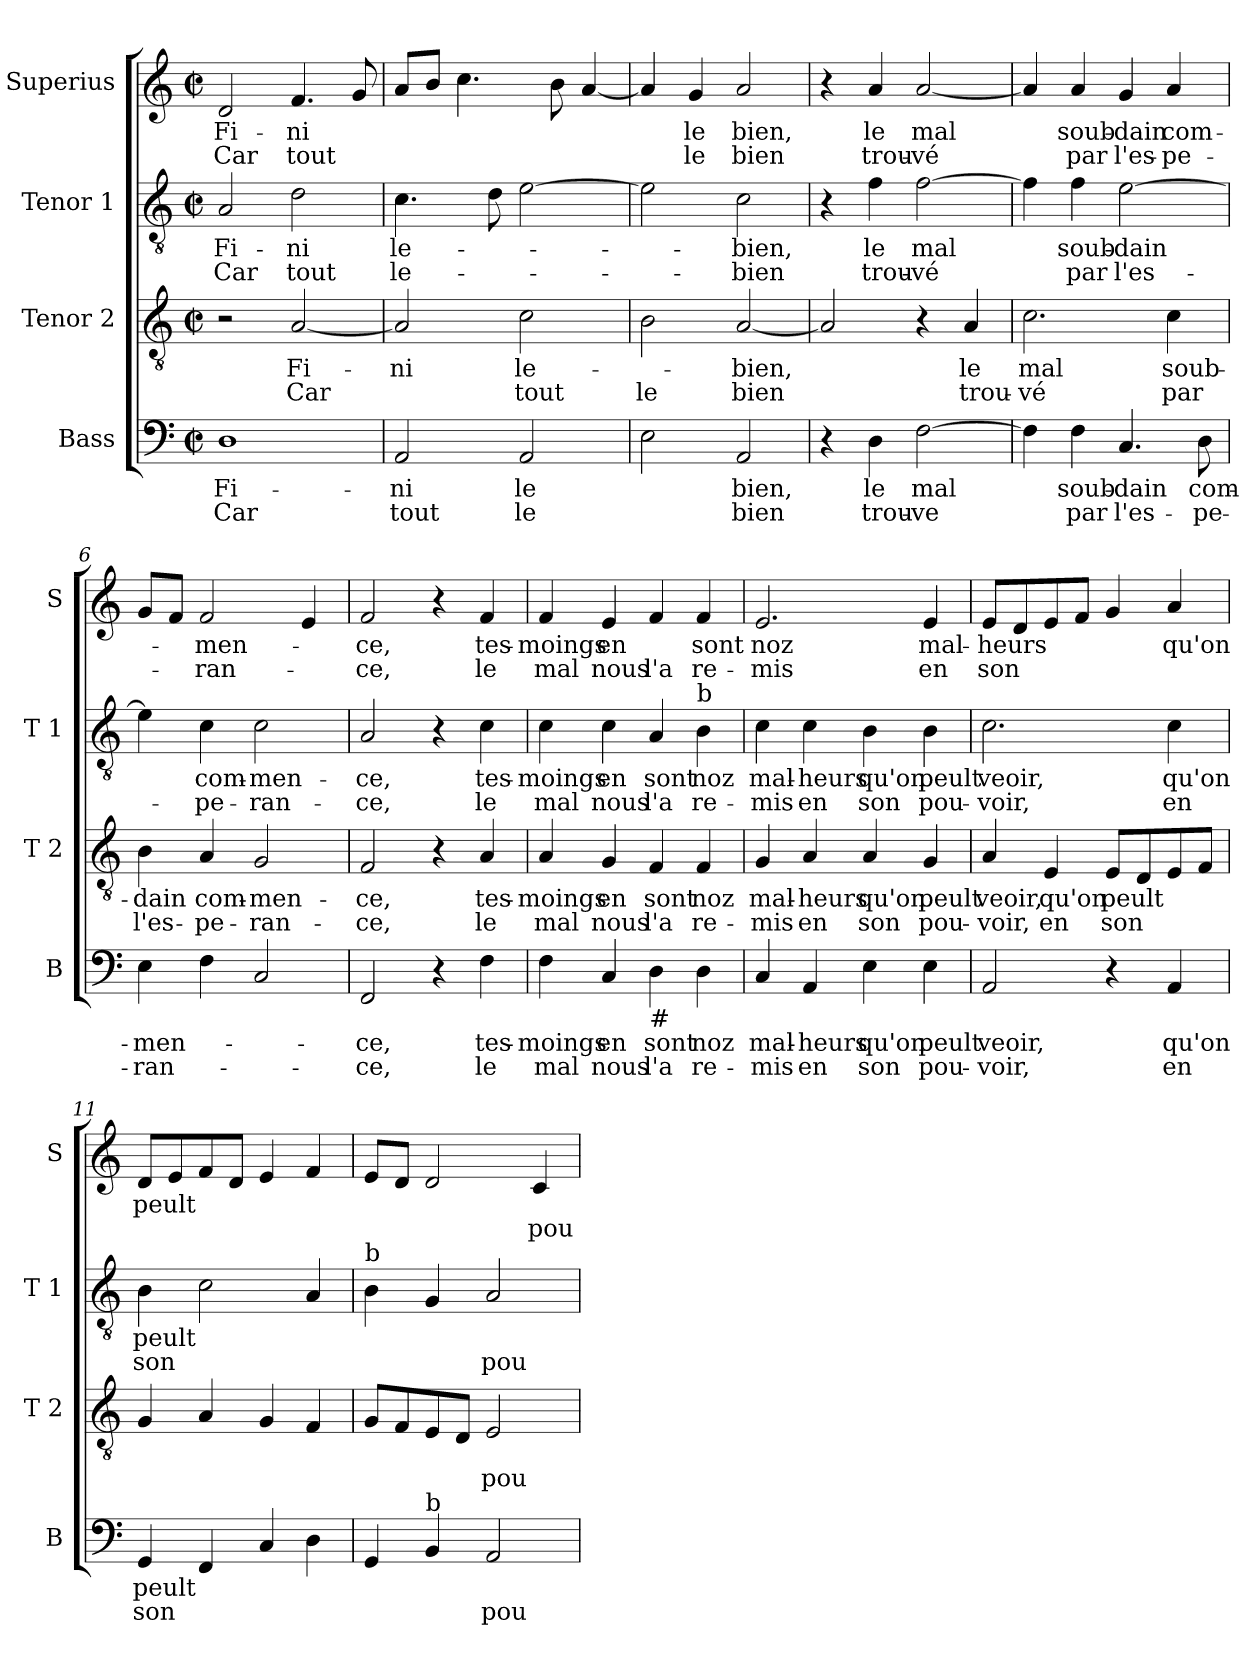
**kern	**text	**text	**kern	**text	**text	**kern	**text	**text	**kern	**text	**text
*part4	*part4	*part4	*part3	*part3	*part3	*part2	*part2	*part2	*part1	*part1	*part1
*staff4	*staff4	*staff4	*staff3	*staff3	*staff3	*staff2	*staff2	*staff2	*staff1	*staff1	*staff1
*I"Bass	*	*	*I"Tenor 2	*	*	*I"Tenor 1	*	*	*I"Superius	*	*
*I'B	*	*	*I'T 2	*	*	*I'T 1	*	*	*I'S	*	*
*clefF4	*	*	*clefGv2	*	*	*clefGv2	*	*	*clefG2	*	*
*k[]	*	*	*k[]	*	*	*k[]	*	*	*k[]	*	*
*C:	*	*	*C:	*	*	*C:	*	*	*C:	*	*
*M2/2	*	*	*M2/2	*	*	*M2/2	*	*	*M2/2	*	*
*met(c|)	*	*	*met(c|)	*	*	*met(c|)	*	*	*met(c|)	*	*
=1	=1	=1	=1	=1	=1	=1	=1	=1	=1	=1	=1
1D	Fi-	Car	2r	.	.	2A/	Fi-	Car	2d/	Fi-	Car
.	.	.	[2A/	Fi-	Car	2d\	-ni	tout	4.f/	-ni	tout
.	.	.	.	.	.	.	.	.	8g/	.	.
=2	=2	=2	=2	=2	=2	=2	=2	=2	=2	=2	=2
2AA/	-ni	tout	2A/]	-ni	.	4.c\	le-	le-	8a/L	.	.
.	.	.	.	.	.	.	.	.	8b/J	.	.
.	.	.	.	.	.	.	.	.	4.cc\	.	.
.	.	.	.	.	.	8d\	.	.	.	.	.
2AA/	le	le	2c\	le-	tout	[2e\	.	.	.	.	.
.	.	.	.	.	.	.	.	.	8b\	.	.
.	.	.	.	.	.	.	.	.	[4a/	.	.
=3	=3	=3	=3	=3	=3	=3	=3	=3	=3	=3	=3
2E\	.	.	2B\	.	le	2e\]	.	.	4a/]	.	.
.	.	.	.	.	.	.	.	.	4g/	le	le
2AA/	bien,	bien	[2A/	-bien,	bien	2c\	-bien,	-bien	2a/	bien,	bien
=4	=4	=4	=4	=4	=4	=4	=4	=4	=4	=4	=4
4r	.	.	2A/]	.	.	4r	.	.	4r	.	.
4D\	le	trou-	.	.	.	4f\	le	trou-	4a/	le	trou-
[2F\	mal	-ve	4r	.	.	[2f\	mal	-vé	[2a/	mal	-vé
.	.	.	4A/	le	trou-	.	.	.	.	.	.
=5	=5	=5	=5	=5	=5	=5	=5	=5	=5	=5	=5
4F\]	.	.	2.c\	mal	-vé	4f\]	.	.	4a/]	.	.
4F\	soub-	par	.	.	.	4f\	soub-	par	4a/	soub-	par
4.C/	-dain	l'es-	.	.	.	[2e\	-dain	l'es-	4g/	-dain	l'es-
.	.	.	4c\	soub-	par	.	.	.	4a/	com-	-pe-
8D\	com-	-pe-	.	.	.	.	.	.	.	.	.
!!LO:LB:g=z
=6	=6	=6	=6	=6	=6	=6	=6	=6	=6	=6	=6
4E\	-men-	-ran-	4B\	-dain	l'es-	4e\]	.	.	8g/L	.	.
.	.	.	.	.	.	.	.	.	8f/J	.	.
4F\	.	.	4A/	com-	-pe-	4c\	com-	-pe-	2f/	-men-	-ran-
2C/	.	.	2G/	-men-	-ran-	2c\	-men-	-ran-	.	.	.
.	.	.	.	.	.	.	.	.	4e/	.	.
=7	=7	=7	=7	=7	=7	=7	=7	=7	=7	=7	=7
2FF/	-ce,	-ce,	2F/	-ce,	-ce,	2A/	-ce,	-ce,	2f/	-ce,	-ce,
4r	.	.	4r	.	.	4r	.	.	4r	.	.
4F\	tes-	le	4A/	tes-	le	4c\	tes-	le	4f/	tes-	le
=8	=8	=8	=8	=8	=8	=8	=8	=8	=8	=8	=8
4F\	-moings	mal	4A/	-moings	mal	4c\	-moings	mal	4f/	-moings	mal
4C/	en	nous	4G/	en	nous	4c\	en	nous	4e/	en	nous
!LO:TX:b:t=#	!	!	!	!	!	!	!	!	!	!	!
4D\	sont	l'a	4F/	sont	l'a	4A/	sont	l'a	4f/	.	l'a
!	!	!	!	!	!	!LO:TX:a:t=b	!	!	!	!	!
4D\	noz	re-	4F/	noz	re-	4B\	noz	re-	4f/	sont	re-
=9	=9	=9	=9	=9	=9	=9	=9	=9	=9	=9	=9
4C/	mal-	-mis	4G/	mal-	-mis	4c\	mal-	-mis	2.e/	noz	-mis
4AA/	-heurs	en	4A/	-heurs	en	4c\	-heurs	en	.	.	.
4E\	qu'on	son	4A/	qu'on	son	4B\	qu'on	son	.	.	.
4E\	peult	pou-	4G/	peult	pou-	4B\	peult	pou-	4e/	mal-	en
=10	=10	=10	=10	=10	=10	=10	=10	=10	=10	=10	=10
2AA/	veoir,	-voir,	4A/	veoir,	-voir,	2.c\	veoir,	-voir,	8e/L	-heurs	son
.	.	.	.	.	.	.	.	.	8d/	.	.
.	.	.	4E/	qu'on	en	.	.	.	8e/	.	.
.	.	.	.	.	.	.	.	.	8f/J	.	.
4r	.	.	8E/L	peult	son	.	.	.	4g/	.	.
.	.	.	8D/	.	.	.	.	.	.	.	.
4AA/	qu'on	en	8E/	.	.	4c\	qu'on	en	4a/	qu'on	.
.	.	.	8F/J	.	.	.	.	.	.	.	.
!!LO:LB:g=z
=11	=11	=11	=11	=11	=11	=11	=11	=11	=11	=11	=11
4GG/	peult	son	4G/	.	.	4B\	peult	son	8d/L	peult	.
.	.	.	.	.	.	.	.	.	8e/	.	.
4FF/	.	.	4A/	.	.	2c\	.	.	8f/	.	.
.	.	.	.	.	.	.	.	.	8d/J	.	.
4C/	.	.	4G/	.	.	.	.	.	4e/	.	.
4D\	.	.	4F/	.	.	4A/	.	.	4f/	.	.
=12	=12	=12	=12	=12	=12	=12	=12	=12	=12	=12	=12
!	!	!	!	!	!	!LO:TX:a:t=b	!	!	!	!	!
4GG/	.	.	8G/L	.	.	4B\	.	.	8e/L	.	.
.	.	.	8F/	.	.	.	.	.	8d/J	.	.
!LO:TX:a:t=b	!	!	!	!	!	!	!	!	!	!	!
4BB/	.	.	8E/	.	.	4G/	.	.	2d/	.	.
.	.	.	8D/J	.	.	.	.	.	.	.	.
2AA/	.	pou-	2E/	.	pou-	2A/	.	pou-	.	.	.
.	.	.	.	.	.	.	.	.	4c/	.	pou-
=	=	=	=	=	=	=	=	=	=	=	=
*-	*-	*-	*-	*-	*-	*-	*-	*-	*-	*-	*-
